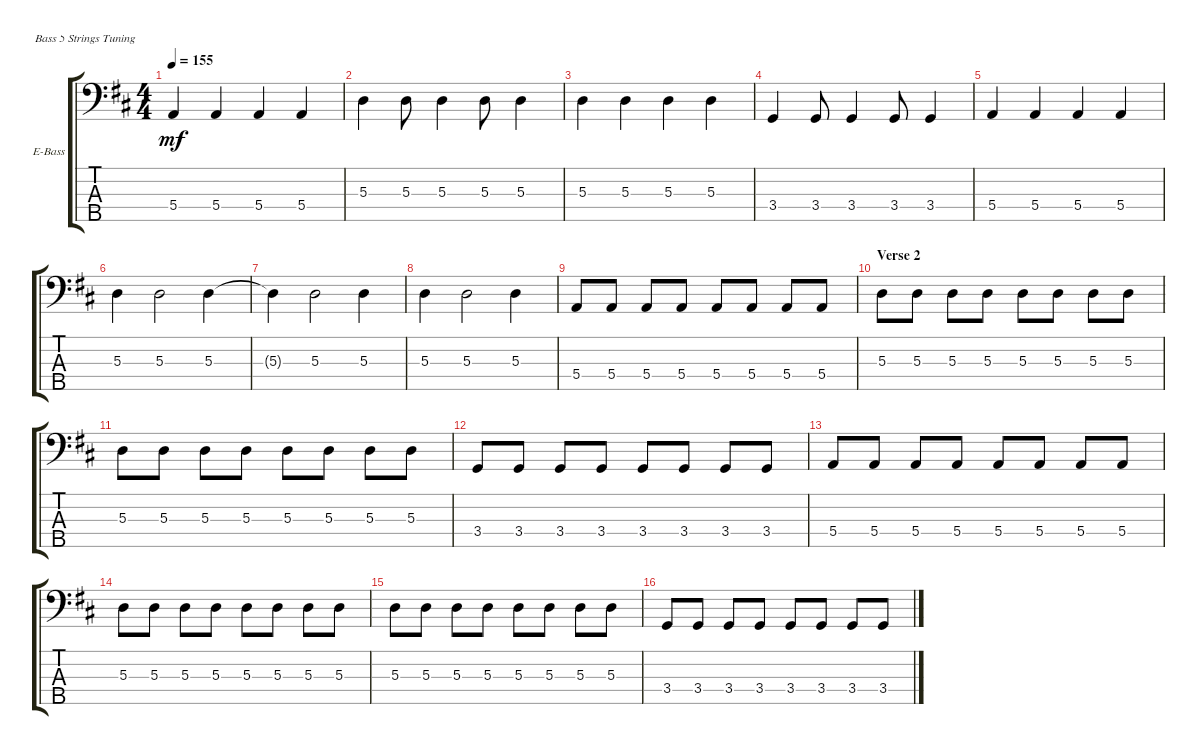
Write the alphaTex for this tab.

\defaultSystemsLayout 4
\bracketExtendMode groupsimilarinstruments
\firstSystemTrackNameOrientation horizontal
\otherSystemsTrackNameOrientation horizontal
\track ("Electric Bass (Andera Kjølholm)" "E-Bass") {instrument electricbassfinger}
\staff {score tabs}
\tuning (G2 D2 A1 E1 B0)
\ts (4 4)
\tempo 155
\clef f4
\scale
0.333333
\ks d
5.4.4{dy mf} 5.4.4 5.4.4 5.4.4 |
\scale
0.333333 5.3.4 5.3.8 5.3.4 5.3.8 5.3.4 |
\scale
0.333333 5.3.4 5.3.4 5.3.4 5.3.4 |
\scale
0.333333 3.4.4 3.4.8 3.4.4 3.4.8 3.4.4 |
\scale
0.333333 5.4.4 5.4.4 5.4.4 5.4.4 |
\scale
0.333333 5.3.4 5.3.2 5.3.4 |
\scale
0.333333 5.3{t}.4 5.3.2 5.3.4 |
\scale
0.333333 5.3.4 5.3.2 5.3.4 |
5.4.8 5.4.8 5.4.8 5.4.8 5.4.8 5.4.8 5.4.8 5.4.8 |
\section ("" "Verse 2")
5.3.8 5.3.8 5.3.8 5.3.8 5.3.8 5.3.8 5.3.8 5.3.8 |
5.3.8 5.3.8 5.3.8 5.3.8 5.3.8 5.3.8 5.3.8 5.3.8 |
3.4.8 3.4.8 3.4.8 3.4.8 3.4.8 3.4.8 3.4.8 3.4.8 |
5.4.8 5.4.8 5.4.8 5.4.8 5.4.8 5.4.8 5.4.8 5.4.8 |
5.3.8 5.3.8 5.3.8 5.3.8 5.3.8 5.3.8 5.3.8 5.3.8 |
5.3.8 5.3.8 5.3.8 5.3.8 5.3.8 5.3.8 5.3.8 5.3.8 |
3.4.8 3.4.8 3.4.8 3.4.8 3.4.8 3.4.8 3.4.8 3.4.8
